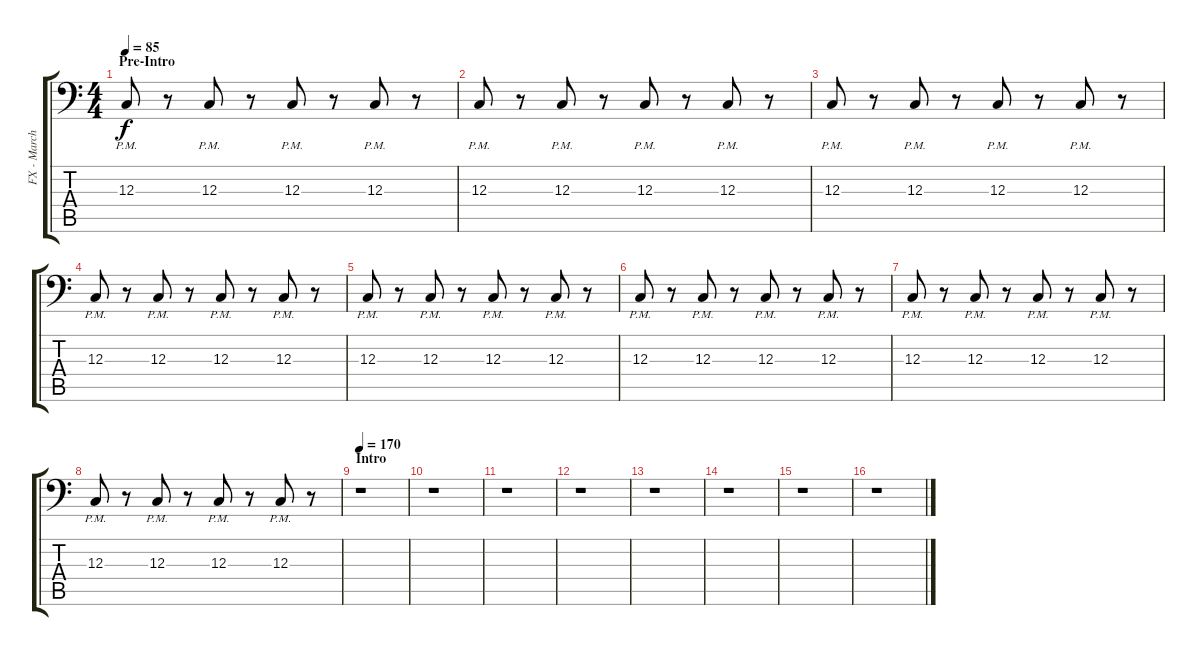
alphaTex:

\track ("FX - Marching Army" "FX - March") {instrument seashore}
\staff {score tabs}
\tuning (C4 C3 C2 C1 C0 C-1) {hide}
\ts (4 4)
\section ("" "Pre-Intro")
\tempo 85
\clef f4
\ks c
12.3{pm}.8{dy f instrument seashore} r.8 12.3{pm}.8 r.8 12.3{pm}.8 r.8 12.3{pm}.8 r.8 |
12.3{pm}.8 r.8 12.3{pm}.8 r.8 12.3{pm}.8 r.8 12.3{pm}.8 r.8 |
12.3{pm}.8 r.8 12.3{pm}.8 r.8 12.3{pm}.8 r.8 12.3{pm}.8 r.8 |
12.3{pm}.8 r.8 12.3{pm}.8 r.8 12.3{pm}.8 r.8 12.3{pm}.8 r.8 |
12.3{pm}.8 r.8 12.3{pm}.8 r.8 12.3{pm}.8 r.8 12.3{pm}.8 r.8 |
12.3{pm}.8 r.8 12.3{pm}.8 r.8 12.3{pm}.8 r.8 12.3{pm}.8 r.8 |
12.3{pm}.8 r.8 12.3{pm}.8 r.8 12.3{pm}.8 r.8 12.3{pm}.8 r.8 |
12.3{pm}.8 r.8 12.3{pm}.8 r.8 12.3{pm}.8 r.8 12.3{pm}.8 r.8 |
\section ("" "Intro")
\tempo 170
r.1 |
r.1 |
r.1 |
r.1 |
r.1 |
r.1 |
r.1 |
r.1
